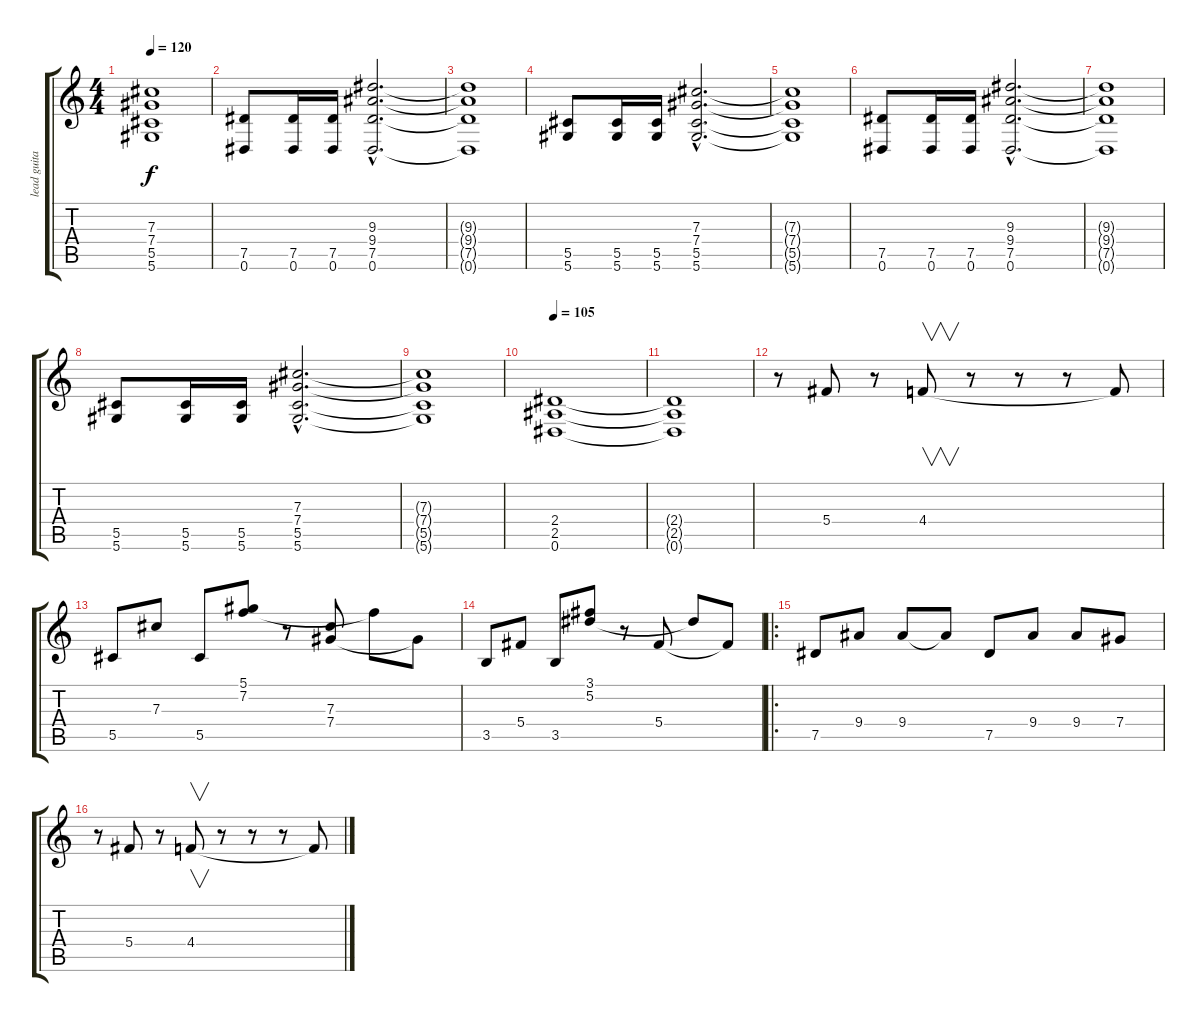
\track ("lead guitar" "lead guita") {instrument distortionguitar}
\staff {score tabs}
\tuning (Eb4 Bb3 Gb3 Db3 Ab2 Eb2) {hide}
\ts (4 4)
\tempo 120
\clef g2
\ks c
(7.3{t} 7.4{t} 5.5{t} 5.6{t}).1{dy f} |
(7.5 0.6).8 (7.5 0.6).16 (7.5 0.6).16 (9.3{hac} 9.4{hac} 7.5{hac} 0.6{hac}).2{d} |
(9.3{t} 9.4{t} 7.5{t} 0.6{t}).1 |
(5.5 5.6).8 (5.5 5.6).16 (5.5 5.6).16 (7.3{hac} 7.4{hac} 5.5{hac} 5.6{hac}).2{d} |
(7.3{t} 7.4{t} 5.5{t} 5.6{t}).1 |
(7.5 0.6).8 (7.5 0.6).16 (7.5 0.6).16 (9.3{hac} 9.4{hac} 7.5{hac} 0.6{hac}).2{d} |
(9.3{t} 9.4{t} 7.5{t} 0.6{t}).1 |
(5.5 5.6).8 (5.5 5.6).16 (5.5 5.6).16 (7.3{hac} 7.4{hac} 5.5{hac} 5.6{hac}).2{d} |
(7.3{t} 7.4{t} 5.5{t} 5.6{t}).1 |
\tempo 105
(2.4 2.5 0.6).1 |
(2.4{t} 2.5{t} 0.6{t}).1 |
r.8{instrument acousticguitarnylon} 5.4.8 r.8 4.4.8{v} r.8 r.8 r.8 4.4{t}.8 |
5.5.8 7.3.8 5.5.8 (5.1 7.2).8 r.8 (7.3 7.4).8 7.2{t}.8 7.4{t}.8 |
3.5.8 5.4.8 3.5.8 (3.1 5.2).8 r.8 5.4.8 5.2{t}.8 5.4{t}.8 |
\ro
7.5.8{instrument acousticguitarnylon} 9.4.8 9.4.8 9.4{t}.8 7.5.8 9.4.8 9.4.8 7.4.8 |
r.8 5.4.8 r.8 4.4.8{v} r.8 r.8 r.8 4.4{t}.8
